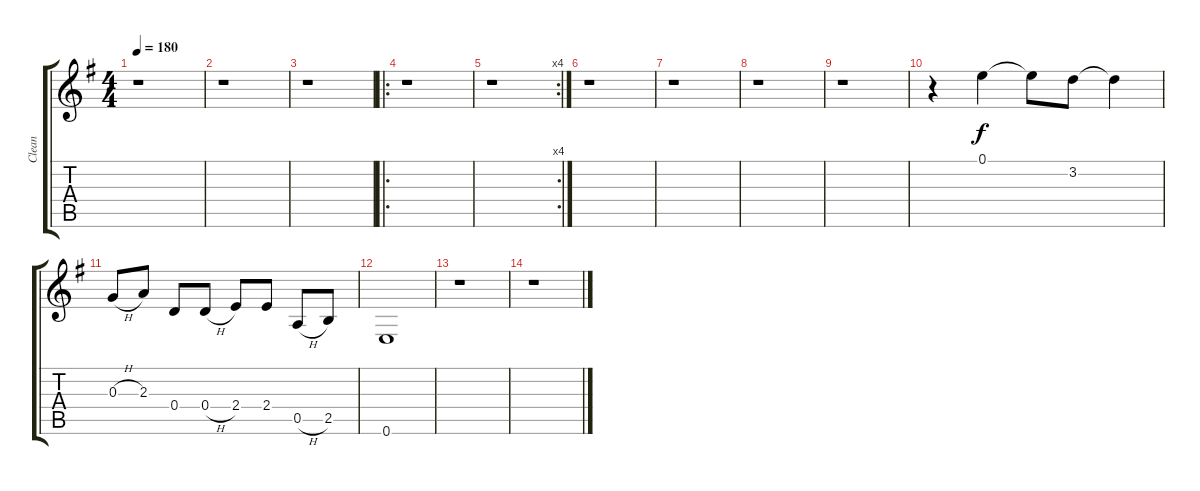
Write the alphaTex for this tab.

\track ("Clean" "Clean") {instrument electricguitarclean}
\staff {score tabs}
\tuning (E4 B3 G3 D3 A2 E2) {hide}
\ts (4 4)
\tempo 180
\clef g2
\ks g
r.1{dy f} |
r.1 |
r.1 |
\ro
r.1 |
\rc 4
r.1 |
r.1 |
r.1 |
r.1 |
r.1 |
r.4 0.1.4 0.1{t}.8 3.2.8 3.2{t}.4 |
0.3{h}.8 2.3.8 0.4.8 0.4{h}.8 2.4.8 2.4.8 0.5{h}.8 2.5.8 |
0.6.1 |
r.1 |
r.1
